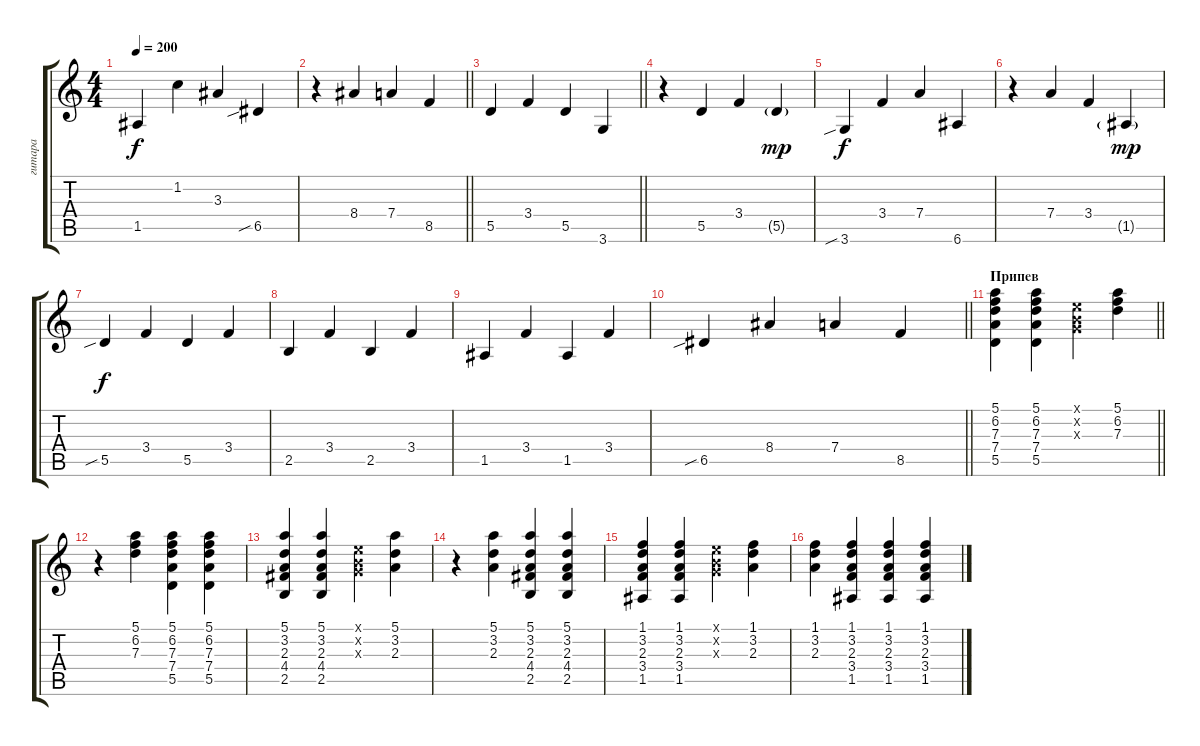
\track ("гитара" "гитара") {instrument acousticguitarsteel}
\staff {score tabs}
\tuning (E4 B3 G3 D3 A2 E2) {hide}
\ts (4 4)
\tempo 200
\clef g2
\ks c
1.5.4{dy f} 1.2.4 3.3.4 6.5{sib}.4 |
\barLineRight lightlight
r.4 8.4.4 7.4.4 8.5.4 |
\barLineRight lightlight
5.5.4 3.4.4 5.5.4 3.6.4 |
r.4 5.5.4 3.4.4 5.5{g}.4{dy mp} |
3.6{sib}.4{dy f} 3.4.4 7.4.4 6.6.4 |
r.4 7.4.4 3.4.4 1.5{g}.4{dy mp} |
5.5{sib}.4{dy f} 3.4.4 5.5.4 3.4.4 |
2.5.4 3.4.4 2.5.4 3.4.4 |
1.5.4 3.4.4 1.5.4 3.4.4 |
\barLineRight lightlight
6.5{sib}.4 8.4.4 7.4.4 8.5.4 |
\section ("" "Припев")
\barLineRight lightlight
(5.1 6.2 7.3 7.4 5.5).4 (5.1 6.2 7.3 7.4 5.5).4 (0.1{x} 0.2{x} 0.3{x}).4 (5.1 6.2 7.3).4 |
r.4 (5.1 6.2 7.3).4 (5.1 6.2 7.3 7.4 5.5).4 (5.1 6.2 7.3 7.4 5.5).4 |
(5.1 3.2 2.3 4.4 2.5).4 (5.1 3.2 2.3 4.4 2.5).4 (0.1{x} 0.2{x} 0.3{x}).4 (5.1 3.2 2.3).4 |
r.4 (5.1 3.2 2.3).4 (5.1 3.2 2.3 4.4 2.5).4 (5.1 3.2 2.3 4.4 2.5).4 |
(1.1 3.2 2.3 3.4 1.5).4 (1.1 3.2 2.3 3.4 1.5).4 (0.1{x} 0.2{x} 0.3{x}).4 (1.1 3.2 2.3).4 |
(1.1 3.2 2.3).4 (1.1 3.2 2.3 3.4 1.5).4 (1.1 3.2 2.3 3.4 1.5).4 (1.1 3.2 2.3 3.4 1.5).4
